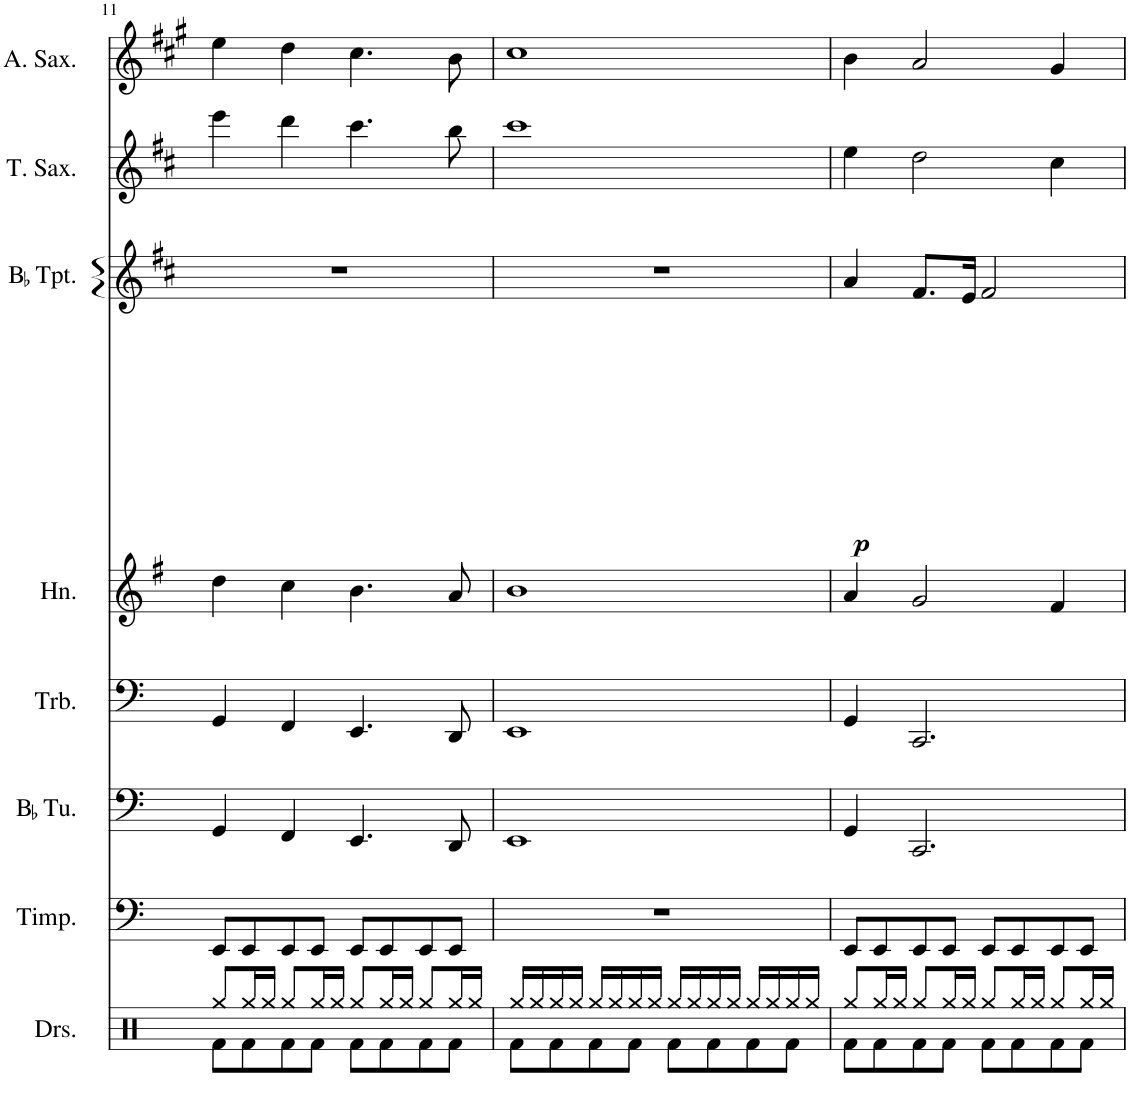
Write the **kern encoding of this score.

**kern	**kern	**kern	**kern	**kern	**kern	**dynam	**kern	**kern
*part8	*part7	*part6	*part5	*part4	*part3	*part3	*part2	*part1
*staff8	*staff7	*staff6	*staff5	*staff4	*staff3	*staff3	*staff2	*staff1
*I"Drumset	*I"Timpani	*I"BaccidentalFlat Tuba	*I"Trombone	*I"Horn	*I"BaccidentalFlat Trumpet	*	*I"Tenor Saxophone	*I"Alto Saxophone
*I'Drs.	*I'Timp.	*I'BaccidentalFlat Tu.	*I'Trb.	*I'Hn.	*I'BaccidentalFlat Tpt.	*	*I'T. Sax.	*I'A. Sax.
!!LO:PB:g=z
*clefX	*clefF4	*clefF4	*clefF4	*clefG2	*clefG2	*	*clefG2	*clefG2
*	*	*	*	*Trd4c7	*Trd1c2	*	*Trd8c14	*Trd5c9
*k[]	*k[]	*k[]	*k[]	*k[f#]	*k[f#c#]	*	*k[f#c#]	*k[f#c#g#]
*M4/4	*M4/4	*M4/4	*M4/4	*M4/4	*M4/4	*	*M4/4	*M4/4
=11	=11	=11	=11	=11	=11	=11	=11	=11
*^	*	*	*	*	*	*	*	*
8Rgg/L	8Rf\L	8EE/L	4GG/	4GG/	4dd\	1r	.	4eee\	4ee\
16Rgg/L	8Rf\	8EE/	.	.	.	.	.	.	.
16Rgg/JJ	.	.	.	.	.	.	.	.	.
8Rgg/L	8Rf\	8EE/	4FF/	4FF/	4cc\	.	.	4ddd\	4dd\
16Rgg/L	8Rf\J	8EE/J	.	.	.	.	.	.	.
16Rgg/JJ	.	.	.	.	.	.	.	.	.
8Rgg/L	8Rf\L	8EE/L	4.EE/	4.EE/	4.b\	.	.	4.ccc#\	4.cc#\
16Rgg/L	8Rf\	8EE/	.	.	.	.	.	.	.
16Rgg/JJ	.	.	.	.	.	.	.	.	.
8Rgg/L	8Rf\	8EE/	.	.	.	.	.	.	.
16Rgg/L	8Rf\J	8EE/J	8DD/	8DD/	8a/	.	.	8bb\	8b\
16Rgg/JJ	.	.	.	.	.	.	.	.	.
=12	=12	=12	=12	=12	=12	=12	=12	=12	=12
16Rgg/LL	8Rf\L	1r	1EE	1EE	1b	1r	.	1ccc#	1cc#
16Rgg/	.	.	.	.	.	.	.	.	.
16Rgg/	8Rf\	.	.	.	.	.	.	.	.
16Rgg/JJ	.	.	.	.	.	.	.	.	.
16Rgg/LL	8Rf\	.	.	.	.	.	.	.	.
16Rgg/	.	.	.	.	.	.	.	.	.
16Rgg/	8Rf\J	.	.	.	.	.	.	.	.
16Rgg/JJ	.	.	.	.	.	.	.	.	.
16Rgg/LL	8Rf\L	.	.	.	.	.	.	.	.
16Rgg/	.	.	.	.	.	.	.	.	.
16Rgg/	8Rf\	.	.	.	.	.	.	.	.
16Rgg/JJ	.	.	.	.	.	.	.	.	.
16Rgg/LL	8Rf\	.	.	.	.	.	.	.	.
16Rgg/	.	.	.	.	.	.	.	.	.
16Rgg/	8Rf\J	.	.	.	.	.	.	.	.
16Rgg/JJ	.	.	.	.	.	.	.	.	.
=13	=13	=13	=13	=13	=13	=13	=13	=13	=13
!	!	!	!	!	!	!	!LO:DY:b	!	!
8Rgg/L	8Rf\L	8EE/L	4GG/	4GG/	4a/	4a/	p	4ee\	4b\
16Rgg/L	8Rf\	8EE/	.	.	.	.	.	.	.
16Rgg/JJ	.	.	.	.	.	.	.	.	.
8Rgg/L	8Rf\	8EE/	2.CC/	2.CC/	2g/	8.f#/L	.	2dd\	2a/
16Rgg/L	8Rf\J	8EE/J	.	.	.	.	.	.	.
16Rgg/JJ	.	.	.	.	.	16e/Jk	.	.	.
8Rgg/L	8Rf\L	8EE/L	.	.	.	2f#/	.	.	.
16Rgg/L	8Rf\	8EE/	.	.	.	.	.	.	.
16Rgg/JJ	.	.	.	.	.	.	.	.	.
8Rgg/L	8Rf\	8EE/	.	.	4f#/	.	.	4cc#\	4g#/
16Rgg/L	8Rf\J	8EE/J	.	.	.	.	.	.	.
16Rgg/JJ	.	.	.	.	.	.	.	.	.
*v	*v	*	*	*	*	*	*	*	*
=	=	=	=	=	=	=	=	=
*-	*-	*-	*-	*-	*-	*-	*-	*-
